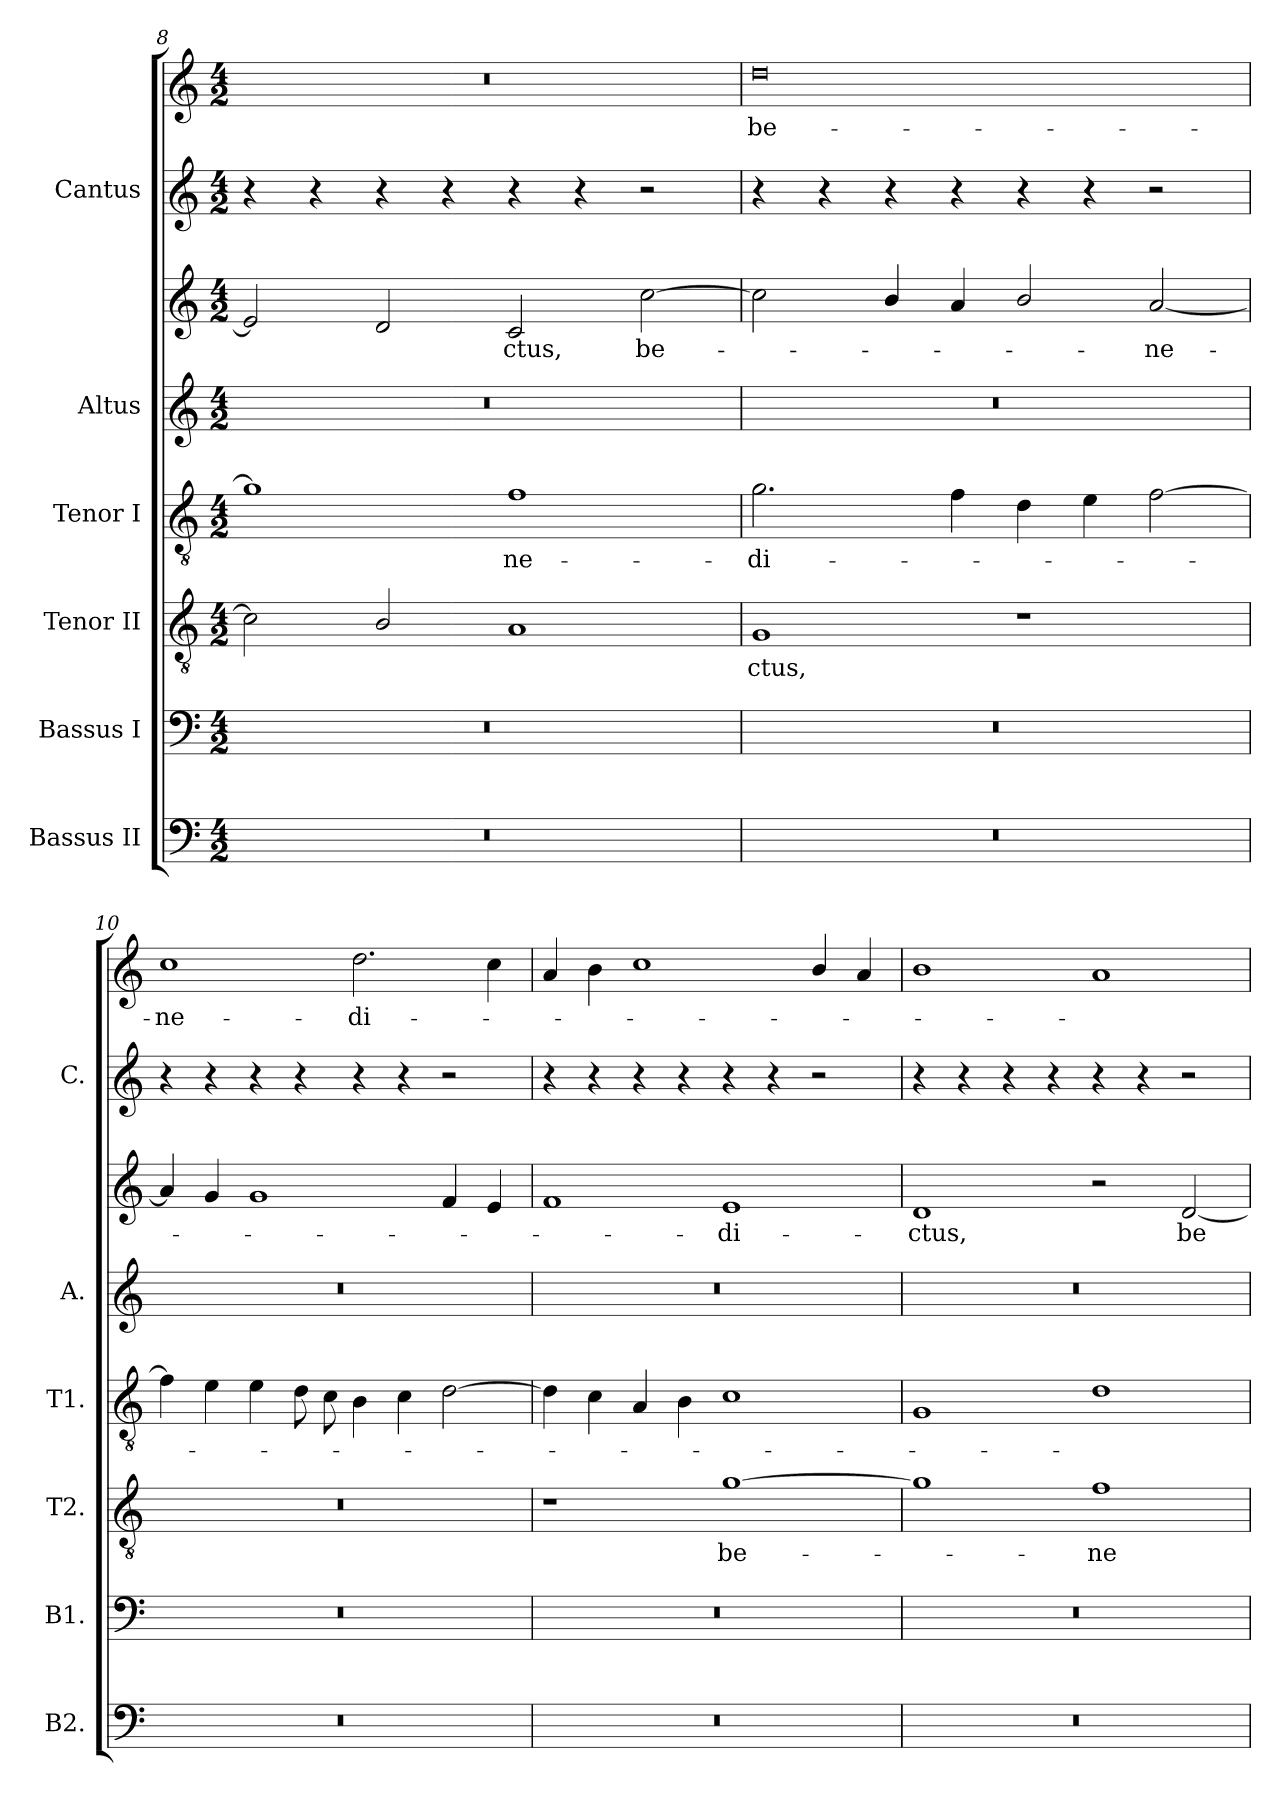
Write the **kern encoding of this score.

**kern	**kern	**kern	**text	**kern	**text	**kern	**kern	**text	**kern	**kern	**text
*part6	*part5	*part4	*part4	*part3	*part3	*part2	*part2	*part2	*part1	*part1	*part1
*staff8	*staff7	*staff6	*staff6	*staff5	*staff5	*staff4	*staff3	*staff3	*staff2	*staff1	*staff1
*I"Bassus II	*I"Bassus I	*I"Tenor II	*	*I"Tenor I	*	*I"Altus	*	*	*I"Cantus	*	*
*I'B2.	*I'B1.	*I'T2.	*	*I'T1.	*	*I'A.	*	*	*I'C.	*	*
*clefF4	*clefF4	*clefGv2	*	*clefGv2	*	*clefG2	*clefG2	*	*clefG2	*clefG2	*
*	*	*ITrd7c12	*	*ITrd7c12	*	*	*	*	*	*	*
*k[]	*k[]	*k[]	*	*k[]	*	*k[]	*k[]	*	*k[]	*k[]	*
*C:	*C:	*C:	*	*C:	*	*C:	*C:	*	*C:	*C:	*
*M4/2	*M4/2	*M4/2	*	*M4/2	*	*M4/2	*M4/2	*	*M4/2	*M4/2	*
=8	=8	=8	=8	=8	=8	=8	=8	=8	=8	=8	=8
!LO:N:vis=1	!LO:N:vis=1	!	!	!	!	!LO:N:vis=1	!	!	!	!LO:N:vis=1	!
0r	0r	2Ci\]	.	1Gi]	.	0r	2ei/]	.	4r	0r	.
.	.	.	.	.	.	.	.	.	4r	.	.
.	.	2BBi/	.	.	.	.	2di/	.	4r	.	.
.	.	.	.	.	.	.	.	.	4r	.	.
!	!	!	!	!	!LO:LY:b:color=#000000	!	!	!	!	!	!
!	!	!	!	!	!	!	!	!LO:LY:b:color=#000000	!	!	!
.	.	1AAi	.	1Fi	-ne-	.	2ci/	-ctus,	4r	.	.
.	.	.	.	.	.	.	.	.	4r	.	.
!	!	!	!	!	!	!	!	!LO:LY:b:color=#000000	!	!	!
.	.	.	.	.	.	.	[2cci\	be-	2r	.	.
=9	=9	=9	=9	=9	=9	=9	=9	=9	=9	=9	=9
!LO:N:vis=1	!LO:N:vis=1	!	!	!	!	!	!	!	!	!	!
!	!	!	!LO:LY:b:color=#000000	!	!	!	!	!	!	!	!
!	!	!	!	!	!LO:LY:b:color=#000000	!LO:N:vis=1	!	!	!	!	!
!	!	!	!	!	!	!	!	!	!	!	!LO:LY:b:color=#000000
0r	0r	1GGi	-ctus,	2.Gi\	-di-	0r	2cci\]	.	4r	0ddi	be-
.	.	.	.	.	.	.	.	.	4r	.	.
.	.	.	.	.	.	.	4bi/	.	4r	.	.
.	.	.	.	4Fi\	.	.	4ai/	.	4r	.	.
.	.	1r	.	4Di\	.	.	2bi/	.	4r	.	.
.	.	.	.	4Ei\	.	.	.	.	4r	.	.
!	!	!	!	!	!	!	!	!LO:LY:b:color=#000000	!	!	!
.	.	.	.	[2Fi\	.	.	[2ai/	-ne-	2r	.	.
=10	=10	=10	=10	=10	=10	=10	=10	=10	=10	=10	=10
!LO:N:vis=1	!LO:N:vis=1	!LO:N:vis=1	!	!	!	!LO:N:vis=1	!	!	!	!	!
!	!	!	!	!	!	!	!	!	!	!	!LO:LY:b:color=#000000
0r	0r	0r	.	4Fi\]	.	0r	4ai/]	.	4r	1cci	-ne-
.	.	.	.	4Ei\	.	.	4gi/	.	4r	.	.
.	.	.	.	4Ei\	.	.	1gi	.	4r	.	.
.	.	.	.	8Di\	.	.	.	.	4r	.	.
.	.	.	.	8Ci\	.	.	.	.	.	.	.
!	!	!	!	!	!	!	!	!	!	!	!LO:LY:b:color=#000000
.	.	.	.	4BBi\	.	.	.	.	4r	2.ddi\	-di-
.	.	.	.	4Ci\	.	.	.	.	4r	.	.
.	.	.	.	[2Di\	.	.	4fi/	.	2r	.	.
.	.	.	.	.	.	.	4ei/	.	.	4cci\	.
=11	=11	=11	=11	=11	=11	=11	=11	=11	=11	=11	=11
!LO:N:vis=1	!LO:N:vis=1	!	!	!	!	!LO:N:vis=1	!	!	!	!	!
0r	0r	1r	.	4Di\]	.	0r	1fi	.	4r	4ai/	.
.	.	.	.	4Ci\	.	.	.	.	4r	4bi\	.
.	.	.	.	4AAi/	.	.	.	.	4r	1cci	.
.	.	.	.	4BBi\	.	.	.	.	4r	.	.
!	!	!	!LO:LY:b:color=#000000	!	!	!	!	!	!	!	!
!	!	!	!	!	!	!	!	!LO:LY:b:color=#000000	!	!	!
.	.	[1Gi	be-	1Ci	.	.	1ei	-di-	4r	.	.
.	.	.	.	.	.	.	.	.	4r	.	.
.	.	.	.	.	.	.	.	.	2r	4bi/	.
.	.	.	.	.	.	.	.	.	.	4ai/	.
!!LO:LB:g=z
=12	=12	=12	=12	=12	=12	=12	=12	=12	=12	=12	=12
!LO:N:vis=1	!LO:N:vis=1	!	!	!	!	!LO:N:vis=1	!	!	!	!	!
!	!	!	!	!	!	!	!	!LO:LY:b:color=#000000	!	!	!
0r	0r	1Gi]	.	1GGi	.	0r	1di	-ctus,	4r	1bi	.
.	.	.	.	.	.	.	.	.	4r	.	.
.	.	.	.	.	.	.	.	.	4r	.	.
.	.	.	.	.	.	.	.	.	4r	.	.
!	!	!	!LO:LY:b:color=#000000	!	!	!	!	!	!	!	!
.	.	1Fi	-ne-	1Di	.	.	2r	.	4r	1ai	.
.	.	.	.	.	.	.	.	.	4r	.	.
!	!	!	!	!	!	!	!	!LO:LY:b:color=#000000	!	!	!
.	.	.	.	.	.	.	[2di/	be-	2r	.	.
=	=	=	=	=	=	=	=	=	=	=	=
*-	*-	*-	*-	*-	*-	*-	*-	*-	*-	*-	*-
